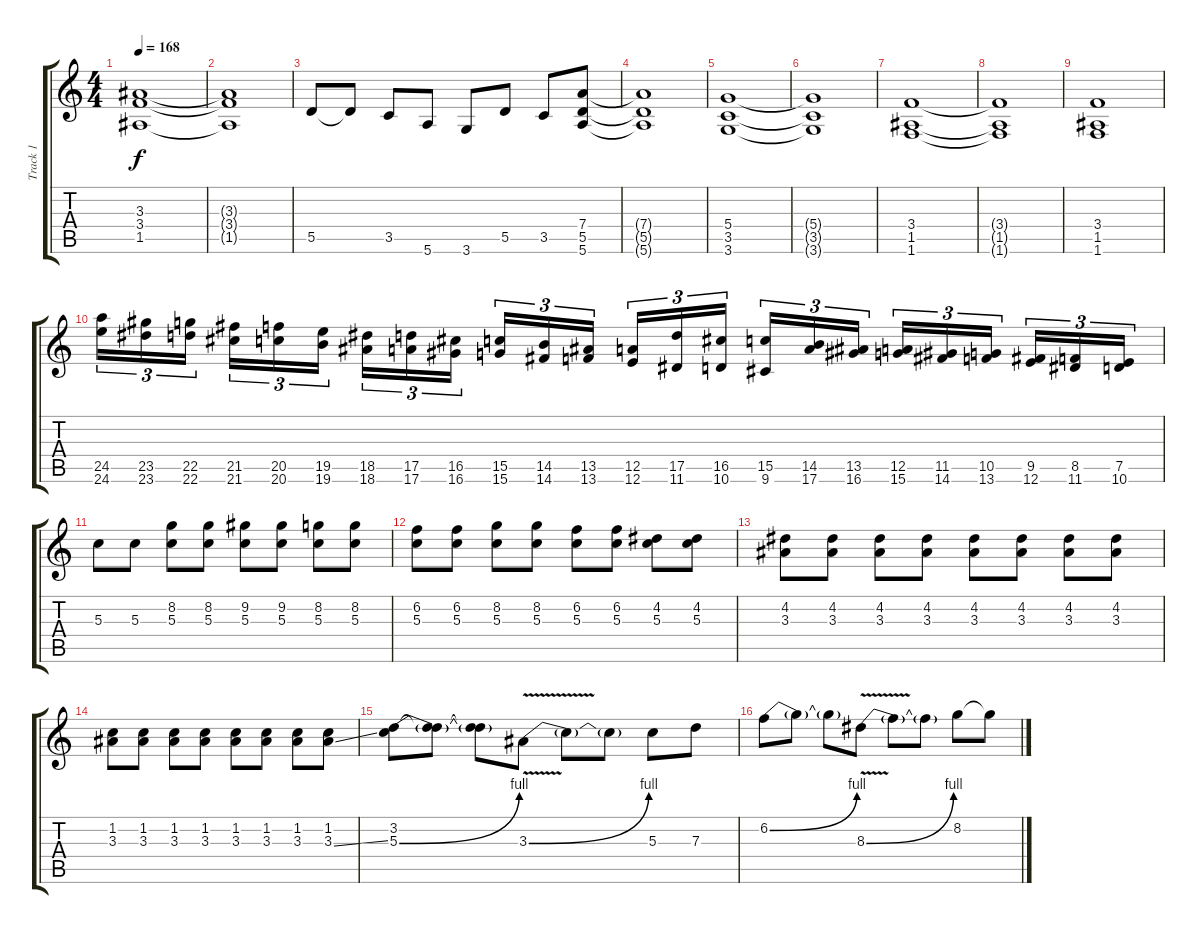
\track ("Track 1" "Track 1") {instrument distortionguitar}
\staff {score tabs}
\tuning (E4 B3 G3 D3 A2 E2) {hide}
\ts (4 4)
\tempo 168
\clef g2
\ks c
(3.3 3.4 1.5).1{dy f} |
(3.3{t} 3.4{t} 1.5{t}).1 |
5.5.8 5.5{t}.8 3.5.8 5.6.8 3.6.8 5.5.8 3.5.8 (7.4 5.5 5.6).8 |
(7.4{t} 5.5{t} 5.6{t}).1 |
(5.4 3.5 3.6).1 |
(5.4{t} 3.5{t} 3.6{t}).1 |
(3.4 1.5 1.6).1 |
(3.4{t} 1.5{t} 1.6{t}).1 |
(3.4 1.5 1.6).1 |
(24.5 24.6).16{tu (3 2) instrument guitarfretnoise} (23.5 23.6).16{tu (3 2)} (22.5 22.6).16{tu (3 2) beam splitsecondary} (21.5 21.6).16{tu (3 2)} (20.5 20.6).16{tu (3 2)} (19.5 19.6).16{tu (3 2)} (18.5 18.6).16{tu (3 2)} (17.5 17.6).16{tu (3 2)} (16.5 16.6).16{tu (3 2) beam splitsecondary} (15.5 15.6).16{tu (3 2)} (14.5 14.6).16{tu (3 2)} (13.5 13.6).16{tu (3 2)} (12.5 12.6).16{tu (3 2)} (17.5 11.6).16{tu (3 2)} (16.5 10.6).16{tu (3 2) beam splitsecondary} (15.5 9.6).16{tu (3 2)} (14.5 17.6).16{tu (3 2)} (13.5 16.6).16{tu (3 2)} (12.5 15.6).16{tu (3 2)} (11.5 14.6).16{tu (3 2)} (10.5 13.6).16{tu (3 2) beam splitsecondary} (9.5 12.6).16{tu (3 2)} (8.5 11.6).16{tu (3 2)} (7.5 10.6).16{tu (3 2)} |
5.3.8{instrument distortionguitar} 5.3.8 (8.2 5.3).8 (8.2 5.3).8 (9.2 5.3).8 (9.2 5.3).8 (8.2 5.3).8 (8.2 5.3).8 |
(6.2 5.3).8 (6.2 5.3).8 (8.2 5.3).8 (8.2 5.3).8 (6.2 5.3).8 (6.2 5.3).8 (4.2 5.3).8 (4.2 5.3).8 |
(4.2 3.3).8 (4.2 3.3).8 (4.2 3.3).8 (4.2 3.3).8 (4.2 3.3).8 (4.2 3.3).8 (4.2 3.3).8 (4.2 3.3).8 |
(1.2 3.3).8 (1.2 3.3).8 (1.2 3.3).8 (1.2 3.3).8 (1.2 3.3).8 (1.2 3.3).8 (1.2 3.3).8 (1.2 3.3{ss}).8 |
(3.2 5.3{be (bend 0 0 60 4)}).8 (3.2{t} 5.3{t}).8 (3.2{t} 5.3{t}).8 3.3{be (bend 0 0 60 4) v}.8 3.3{t}.8 3.3{t}.8 5.3.8 7.3.8 |
6.2{be (bend 0 0 60 4)}.8 6.2{t}.8 6.2{t}.8 8.3{be (bend 0 0 60 4) v}.8 8.3{t}.8 8.3{t}.8 8.2.8 8.2{t}.8
